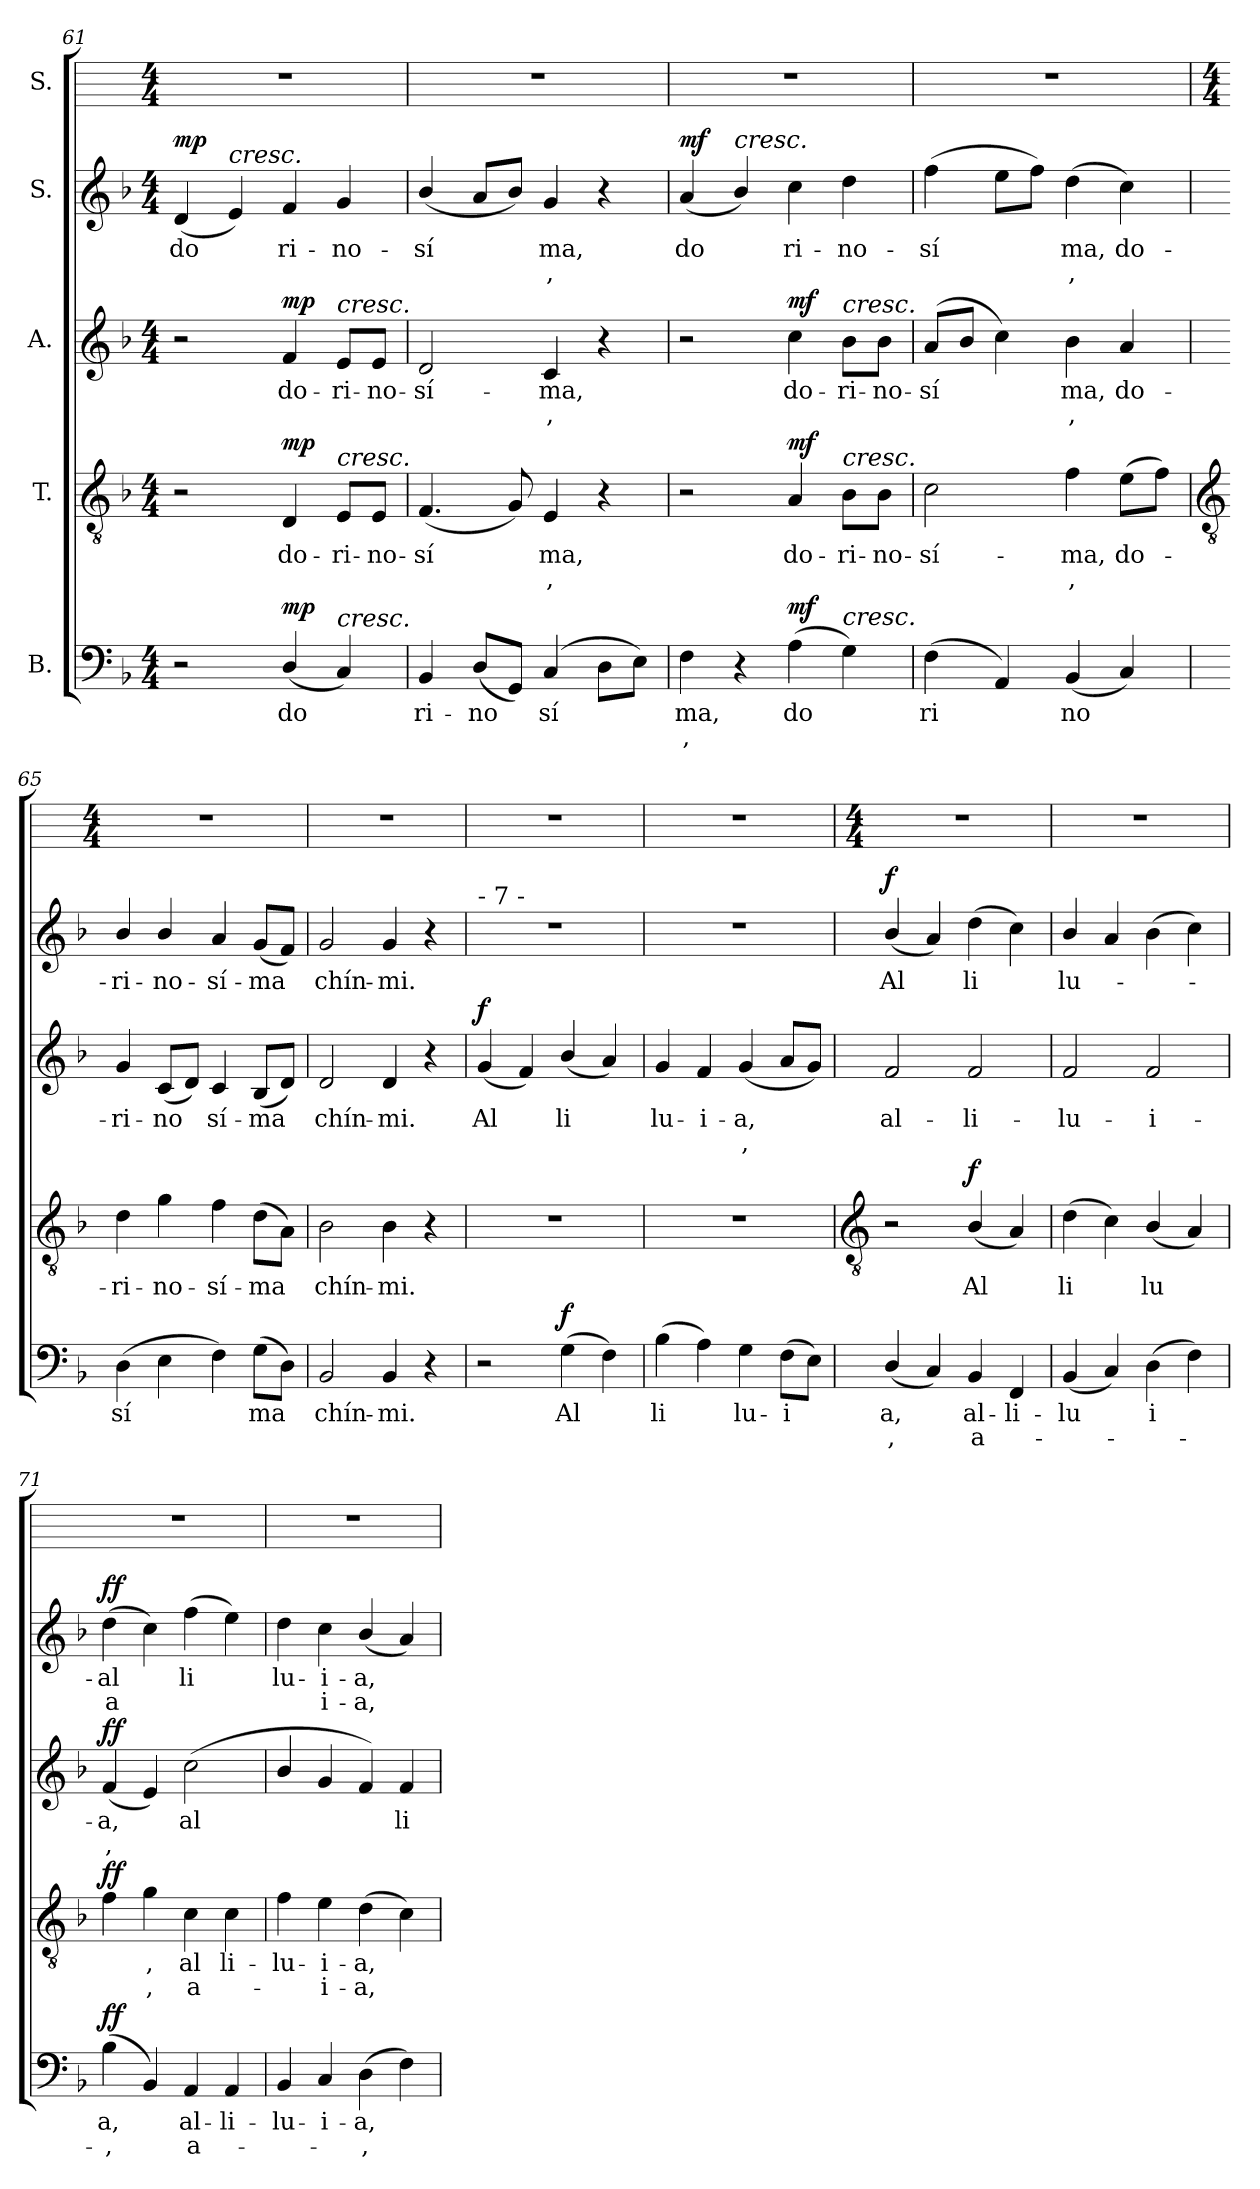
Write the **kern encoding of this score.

**kern	**text	**text	**dynam	**kern	**text	**text	**dynam	**kern	**text	**text	**dynam	**kern	**text	**text	**dynam	**kern
*part5	*part5	*part5	*part5	*part4	*part4	*part4	*part4	*part3	*part3	*part3	*part3	*part2	*part2	*part2	*part2	*part1
*staff5	*staff5	*staff5	*staff5	*staff4	*staff4	*staff4	*staff4	*staff3	*staff3	*staff3	*staff3	*staff2	*staff2	*staff2	*staff2	*staff1
*I"B.	*	*	*	*I"T.	*	*	*	*I"A.	*	*	*	*I"S.	*	*	*	*I"S.
!!LO:LB:g=z
*clefF4	*	*	*	*clefGv2	*	*	*	*clefG2	*	*	*	*clefG2	*	*	*	*
*k[b-]	*	*	*	*k[b-]	*	*	*	*k[b-]	*	*	*	*k[b-]	*	*	*	*
*F:	*	*	*	*F:	*	*	*	*F:	*	*	*	*F:	*	*	*	*
*M4/4	*	*	*	*M4/4	*	*	*	*M4/4	*	*	*	*M4/4	*	*	*	*M4/4
=61	=61	=61	=61	=61	=61	=61	=61	=61	=61	=61	=61	=61	=61	=61	=61	=61
!	!	!	!	!	!	!	!	!	!	!	!	!	!LO:LY:b	!	!LO:DY:b	!
2r	.	.	.	2r	.	.	.	2r	.	.	.	(<4d	do	.	mp	1r
!	!	!	!	!	!	!	!	!	!	!	!	!LO:TX:a:i:t=cresc.	!	!	!	!
.	.	.	.	.	.	.	.	.	.	.	.	4e)	.	.	.	.
!	!LO:LY:b	!	!LO:DY:b	!	!LO:LY:b	!	!LO:DY:b	!	!LO:LY:b	!	!LO:DY:b	!	!LO:LY:b	!	!	!
(<4D/	do	.	mp	4D	do-	.	mp	4f	do-	.	mp	4f	ri-	.	.	.
!	!	!	!	!	!	!	!	!LO:TX:a:i:t=cresc.	!	!	!	!	!	!	!	!
!	!	!	!	!LO:TX:a:i:t=cresc.	!	!	!	!	!	!	!	!	!	!	!	!
!LO:TX:a:i:t=cresc.	!	!	!	!	!	!	!	!	!	!	!	!	!	!	!	!
!	!	!	!	!	!LO:LY:b	!	!	!	!LO:LY:b	!	!	!	!LO:LY:b	!	!	!
4C)	.	.	.	8EL	-ri-	.	.	8eL	-ri-	.	.	4g	-no-	.	.	.
!	!	!	!	!	!LO:LY:b	!	!	!	!LO:LY:b	!	!	!	!	!	!	!
.	.	.	.	8EJ	-no-	.	.	8eJ	-no-	.	.	.	.	.	.	.
=62	=62	=62	=62	=62	=62	=62	=62	=62	=62	=62	=62	=62	=62	=62	=62	=62
!	!LO:LY:b	!	!	!	!LO:LY:b	!	!	!	!LO:LY:b	!	!	!	!LO:LY:b	!	!	!
4BB-	ri-	.	.	(<4.F	-sí	.	.	2d	-sí-	.	.	(<4b-/	-sí	.	.	1r
!	!LO:LY:b	!	!	!	!	!	!	!	!	!	!	!	!	!	!	!
(<8DL	-no	.	.	.	.	.	.	.	.	.	.	8a/L	.	.	.	.
8GGJ)	.	.	.	8G)	.	.	.	.	.	.	.	8b-/J)	.	.	.	.
!	!LO:LY:b	!	!	!	!LO:LY:b	!LO:LY:b	!	!	!LO:LY:b	!LO:LY:b	!	!	!LO:LY:b	!LO:LY:b	!	!
(>4C	sí	.	.	4E	ma,	,	.	4c	-ma,	,	.	4g/	ma,	,	.	.
8DL	.	.	.	4r	.	.	.	4r	.	.	.	4r	.	.	.	.
8EJ)	.	.	.	.	.	.	.	.	.	.	.	.	.	.	.	.
=63	=63	=63	=63	=63	=63	=63	=63	=63	=63	=63	=63	=63	=63	=63	=63	=63
!	!LO:LY:b	!LO:LY:b	!	!	!	!	!	!	!	!	!	!	!LO:LY:b	!	!LO:DY:b	!
4F	ma,	,	.	2r	.	.	.	2r	.	.	.	(<4a/	do	.	mf	1r
!	!	!	!	!	!	!	!	!	!	!	!	!LO:TX:a:i:t=cresc.	!	!	!	!
4r	.	.	.	.	.	.	.	.	.	.	.	4b-/)	.	.	.	.
!	!LO:LY:b	!	!LO:DY:a	!	!LO:LY:b	!	!LO:DY:b	!	!LO:LY:b	!	!LO:DY:b	!	!LO:LY:b	!	!	!
(>4A	do	.	mf	4A	do-	.	mf	4cc	do-	.	mf	4cc	ri-	.	.	.
!	!	!	!	!	!	!	!	!LO:TX:a:i:t=cresc.	!	!	!	!	!	!	!	!
!	!	!	!	!LO:TX:a:i:t=cresc.	!	!	!	!	!	!	!	!	!	!	!	!
!LO:TX:a:i:t=cresc.	!	!	!	!	!	!	!	!	!	!	!	!	!	!	!	!
!	!	!	!	!	!LO:LY:b	!	!	!	!LO:LY:b	!	!	!	!LO:LY:b	!	!	!
4G)	.	.	.	8B-L	-ri-	.	.	8b-L	-ri-	.	.	4dd	-no-	.	.	.
!	!	!	!	!	!LO:LY:b	!	!	!	!LO:LY:b	!	!	!	!	!	!	!
.	.	.	.	8B-J	-no-	.	.	8b-J	-no-	.	.	.	.	.	.	.
=64	=64	=64	=64	=64	=64	=64	=64	=64	=64	=64	=64	=64	=64	=64	=64	=64
!	!LO:LY:b	!	!	!	!LO:LY:b	!	!	!	!LO:LY:b	!	!	!	!LO:LY:b	!	!	!
(<4F	ri	.	.	2c	-sí-	.	.	(<8aL	-sí	.	.	(>4ff	-sí	.	.	1r
.	.	.	.	.	.	.	.	8b-J	.	.	.	.	.	.	.	.
4AA)	.	.	.	.	.	.	.	4cc)	.	.	.	8eeL	.	.	.	.
.	.	.	.	.	.	.	.	.	.	.	.	8ffJ)	.	.	.	.
!	!LO:LY:b	!	!	!	!LO:LY:b	!LO:LY:b	!	!	!LO:LY:b	!LO:LY:b	!	!	!LO:LY:b	!LO:LY:b	!	!
(<4BB-	no	.	.	4f	-ma,	,	.	4b-	ma,	,	.	(>4dd	ma,	,	.	.
!	!	!	!	!	!LO:LY:b	!	!	!	!LO:LY:b	!	!	!	!LO:LY:b	!	!	!
4C)	.	.	.	(>8eL	do-	.	.	4a	do-	.	.	4cc)	do-	.	.	.
.	.	.	.	8fJ)	.	.	.	.	.	.	.	.	.	.	.	.
!!LO:LB:g=z
=65	=65	=65	=65	=65	=65	=65	=65	=65	=65	=65	=65	=65	=65	=65	=65	=65
*	*	*	*	*clefGv2	*	*	*	*	*	*	*	*	*	*	*	*
*	*	*	*	*	*	*	*	*	*	*	*	*	*	*	*	*M4/4
!	!LO:LY:b	!	!	!	!LO:LY:b	!	!	!	!LO:LY:b	!	!	!	!LO:LY:b	!	!	!
(>4D	sí	.	.	4d	-ri-	.	.	4g	-ri-	.	.	4b-/	-ri-	.	.	1r
!	!	!	!	!	!LO:LY:b	!	!	!	!LO:LY:b	!	!	!	!LO:LY:b	!	!	!
4E	.	.	.	4g	-no-	.	.	(<8cL	-no	.	.	4b-/	-no-	.	.	.
.	.	.	.	.	.	.	.	8dJ)	.	.	.	.	.	.	.	.
!	!	!	!	!	!LO:LY:b	!	!	!	!LO:LY:b	!	!	!	!LO:LY:b	!	!	!
4F)	.	.	.	4f	-sí-	.	.	4c	sí-	.	.	4a	-sí-	.	.	.
!	!LO:LY:b	!	!	!	!LO:LY:b	!	!	!	!LO:LY:b	!	!	!	!LO:LY:b	!	!	!
(>8GL	ma	.	.	(>8dL	-ma	.	.	(<8B-L	-ma	.	.	(<8gL	-ma	.	.	.
8DJ)	.	.	.	8AJ)	.	.	.	8dJ)	.	.	.	8fJ)	.	.	.	.
=66	=66	=66	=66	=66	=66	=66	=66	=66	=66	=66	=66	=66	=66	=66	=66	=66
!	!LO:LY:b	!	!	!	!LO:LY:b	!	!	!	!LO:LY:b	!	!	!	!LO:LY:b	!	!	!
2BB-	chín-	.	.	2B-	chín-	.	.	2d	chín-	.	.	2g	chín-	.	.	1r
!	!LO:LY:b	!LO:LY:b	!	!	!LO:LY:b	!LO:LY:b	!	!	!LO:LY:b	!LO:LY:b	!	!	!LO:LY:b	!LO:LY:b	!	!
4BB-	-mi.	.	.	4B-	-mi.	.	.	4d	-mi.	.	.	4g	-mi.	.	.	.
4r	.	.	.	4r	.	.	.	4r	.	.	.	4r	.	.	.	.
=67	=67	=67	=67	=67	=67	=67	=67	=67	=67	=67	=67	=67	=67	=67	=67	=67
!	!	!	!	!	!	!	!	!	!	!	!	!LO:TX:a:t=- 7 -	!	!	!	!
!	!	!	!	!	!	!	!	!	!LO:LY:b	!	!LO:DY:b	!	!	!	!	!
2r	.	.	.	1r	.	.	.	(<4g	Al	.	f	1r	.	.	.	1r
.	.	.	.	.	.	.	.	4f)	.	.	.	.	.	.	.	.
!	!LO:LY:b	!	!LO:DY:b	!	!	!	!	!	!LO:LY:b	!	!	!	!	!	!	!
(>4G	Al	.	f	.	.	.	.	(<4b-/	li	.	.	.	.	.	.	.
4F)	.	.	.	.	.	.	.	4a)	.	.	.	.	.	.	.	.
=68	=68	=68	=68	=68	=68	=68	=68	=68	=68	=68	=68	=68	=68	=68	=68	=68
!	!LO:LY:b	!	!	!	!	!	!	!	!LO:LY:b	!	!	!	!	!	!	!
(>4B-	li	.	.	1r	.	.	.	4g	lu-	.	.	1r	.	.	.	1r
!	!	!	!	!	!	!	!	!	!LO:LY:b	!	!	!	!	!	!	!
4A)	.	.	.	.	.	.	.	4f	-i-	.	.	.	.	.	.	.
!	!LO:LY:b	!	!	!	!	!	!	!	!LO:LY:b	!LO:LY:b	!	!	!	!	!	!
4G	lu-	.	.	.	.	.	.	(<4g	-a,	,	.	.	.	.	.	.
!	!LO:LY:b	!	!	!	!	!	!	!	!	!	!	!	!	!	!	!
(>8FL	-i	.	.	.	.	.	.	8aL	.	.	.	.	.	.	.	.
8EJ)	.	.	.	.	.	.	.	8gJ)	.	.	.	.	.	.	.	.
!!LO:LB:g=z
=69	=69	=69	=69	=69	=69	=69	=69	=69	=69	=69	=69	=69	=69	=69	=69	=69
*	*	*	*	*clefGv2	*	*	*	*	*	*	*	*	*	*	*	*
*	*	*	*	*	*	*	*	*	*	*	*	*	*	*	*	*M4/4
!	!LO:LY:b	!LO:LY:b	!	!	!	!	!	!	!LO:LY:b	!	!	!	!LO:LY:b	!	!LO:DY:b	!
(<4D/	a,	,	.	2r	.	.	.	2f	al-	.	.	(<4b-/	Al	.	f	1r
4C)	.	.	.	.	.	.	.	.	.	.	.	4a)	.	.	.	.
!	!LO:LY:b	!LO:LY:b	!	!	!LO:LY:b	!	!LO:DY:b	!	!LO:LY:b	!	!	!	!LO:LY:b	!	!	!
4BB-	al-	-a-	.	(<4B-/	Al	.	f	2f	-li-	.	.	(>4dd	li	.	.	.
!	!LO:LY:b	!	!	!	!	!	!	!	!	!	!	!	!	!	!	!
4FF	-li-	.	.	4A)	.	.	.	.	.	.	.	4cc)	.	.	.	.
=70	=70	=70	=70	=70	=70	=70	=70	=70	=70	=70	=70	=70	=70	=70	=70	=70
!	!LO:LY:b	!	!	!	!LO:LY:b	!	!	!	!LO:LY:b	!	!	!	!LO:LY:b	!	!	!
(<4BB-	-lu	.	.	(>4d	li	.	.	2f	-lu-	.	.	4b-/	lu-	.	.	1r
4C)	.	.	.	4c)	.	.	.	.	.	.	.	4a/	.	.	.	.
!	!LO:LY:b	!	!	!	!LO:LY:b	!	!	!	!LO:LY:b	!	!	!	!	!	!	!
(>4D	i	.	.	(<4B-/	lu	.	.	2f	-i-	.	.	(>4b-	.	.	.	.
4F)	.	.	.	4A)	.	.	.	.	.	.	.	4cc)	.	.	.	.
=71	=71	=71	=71	=71	=71	=71	=71	=71	=71	=71	=71	=71	=71	=71	=71	=71
!	!LO:LY:b	!LO:LY:b	!LO:DY:a	!	!	!	!LO:DY:a	!	!LO:LY:b	!LO:LY:b	!LO:DY:b	!	!LO:LY:b	!LO:LY:b	!LO:DY:b	!
(<4B-	a,	,	ff	4f	.	.	ff	(<4f	-a,	,	ff	(>4dd	al	a	ff	1r
!	!	!	!	!	!LO:LY:b	!LO:LY:b	!	!	!	!	!	!	!	!	!	!
4BB-)	.	.	.	4g	-,	,	.	4e)	.	.	.	4cc)	.	.	.	.
!	!LO:LY:b	!LO:LY:b	!	!	!LO:LY:b	!LO:LY:b	!	!	!LO:LY:b	!	!	!	!LO:LY:b	!	!	!
4AA	al-	-a-	.	4c	al	a-	.	(<2cc	al	.	.	(>4ff	li	.	.	.
!	!LO:LY:b	!	!	!	!LO:LY:b	!	!	!	!	!	!	!	!	!	!	!
4AA	-li-	.	.	4c	-li-	.	.	.	.	.	.	4ee)	.	.	.	.
=72	=72	=72	=72	=72	=72	=72	=72	=72	=72	=72	=72	=72	=72	=72	=72	=72
!	!LO:LY:b	!	!	!	!LO:LY:b	!	!	!	!	!	!	!	!LO:LY:b	!	!	!
4BB-	-lu-	.	.	4f	-lu-	.	.	4b-/	.	.	.	4dd	lu-	.	.	1r
!	!LO:LY:b	!	!	!	!LO:LY:b	!LO:LY:b	!	!	!	!	!	!	!LO:LY:b	!LO:LY:b	!	!
4C	-i-	.	.	4e	-i-	-i-	.	4g	.	.	.	4cc	-i-	-i-	.	.
!	!LO:LY:b	!LO:LY:b	!	!	!LO:LY:b	!LO:LY:b	!	!	!	!	!	!	!LO:LY:b	!LO:LY:b	!	!
(>4D	-a,	,	.	(>4d	-a,	a,	.	4f)	.	.	.	(<4b-/	-a,	a,	.	.
!	!	!	!	!	!	!	!	!	!LO:LY:b	!	!	!	!	!	!	!
4F)	.	.	.	4c)	.	.	.	4f	li-	.	.	4a)	.	.	.	.
=	=	=	=	=	=	=	=	=	=	=	=	=	=	=	=	=
*-	*-	*-	*-	*-	*-	*-	*-	*-	*-	*-	*-	*-	*-	*-	*-	*-
